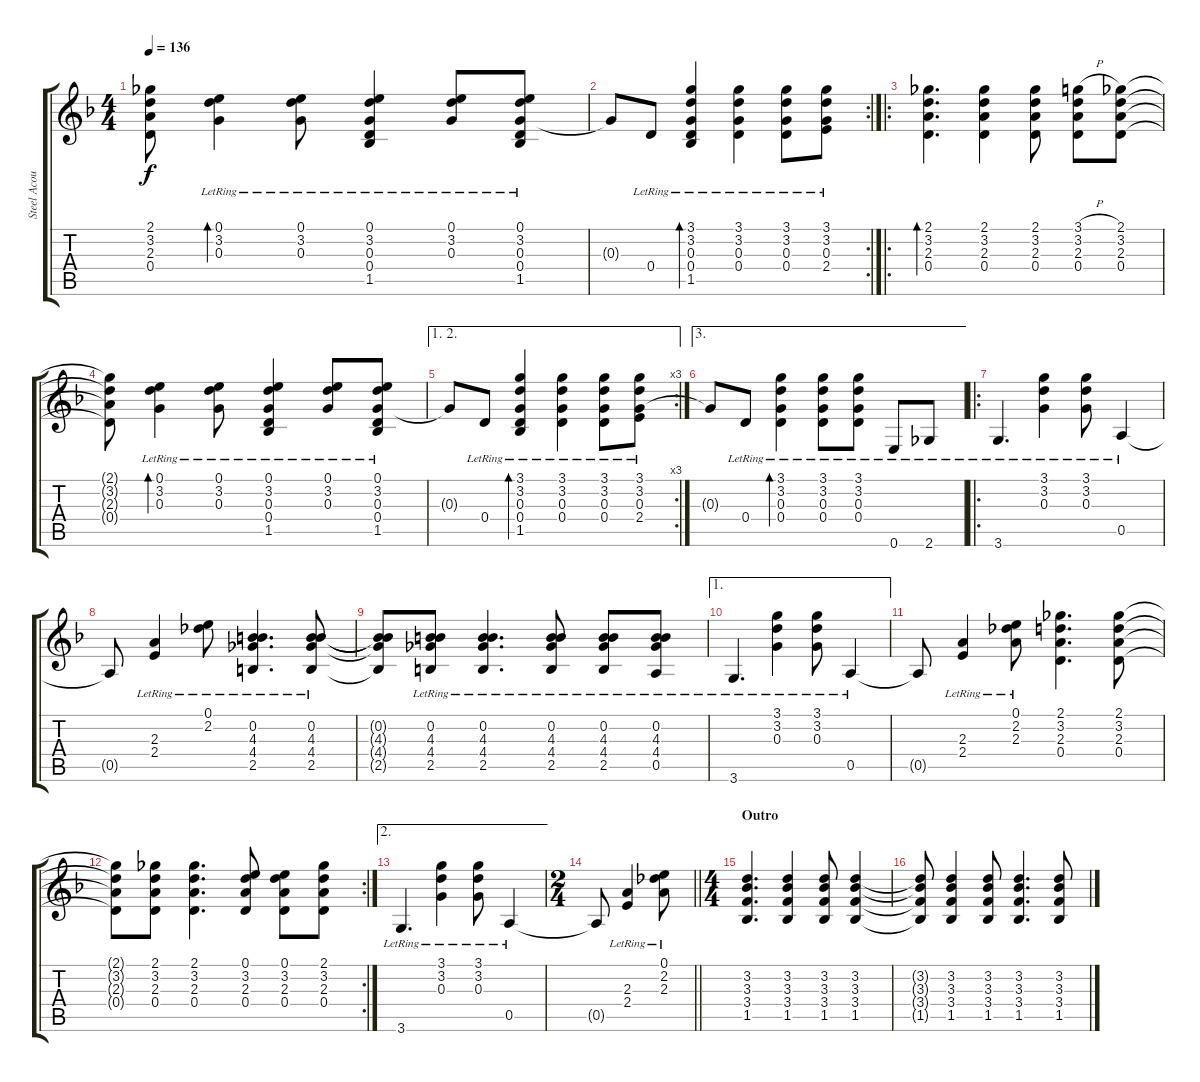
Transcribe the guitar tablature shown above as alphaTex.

\track ("Steel Acoustic II" "Steel Acou") {instrument acousticguitarsteel}
\staff {score tabs}
\tuning (E4 B3 G3 D3 A2 E2) {hide}
\ts (4 4)
\tempo 136
\clef g2
\ks f
(2.1{t} 3.2{t} 2.3{t} 0.4{t}).8{dy f} (0.1{lr} 3.2{lr} 0.3{lr}).4{bd 30} (0.1{lr} 3.2{lr} 0.3{lr}).8 (0.1{lr} 3.2{lr} 0.3{lr} 0.4{lr} 1.5{lr}).4 (0.1{lr} 3.2{lr} 0.3{lr}).8 (0.1{lr} 3.2{lr} 0.3{lr} 0.4{lr} 1.5{lr}).8 |
\rc 2
0.3{t}.8 0.4{lr}.8 (3.1{lr} 3.2{lr} 0.3{lr} 0.4{lr} 1.5{lr}).4{bd 30} (3.1{lr} 3.2{lr} 0.3{lr} 0.4{lr}).4 (3.1{lr} 3.2{lr} 0.3{lr} 0.4{lr}).8 (3.1{lr} 3.2{lr} 0.3{lr} 2.4{lr}).8 |
\ro
(2.1 3.2 2.3 0.4).4{d bd 30} (2.1 3.2 2.3 0.4).4 (2.1 3.2 2.3 0.4).8 (3.1{h} 3.2 2.3 0.4).8 (2.1 3.2 2.3 0.4).8 |
(2.1{t} 3.2{t} 2.3{t} 0.4{t}).8 (0.1{lr} 3.2{lr} 0.3{lr}).4{bd 30} (0.1{lr} 3.2{lr} 0.3{lr}).8 (0.1{lr} 3.2{lr} 0.3{lr} 0.4{lr} 1.5{lr}).4 (0.1{lr} 3.2{lr} 0.3{lr}).8 (0.1{lr} 3.2{lr} 0.3{lr} 0.4{lr} 1.5{lr}).8 |
\ae (1 2)
\rc 3
0.3{t}.8 0.4{lr}.8 (3.1{lr} 3.2{lr} 0.3{lr} 0.4{lr} 1.5{lr}).4{bd 30} (3.1{lr} 3.2{lr} 0.3{lr} 0.4{lr}).4 (3.1{lr} 3.2{lr} 0.3{lr} 0.4{lr}).8 (3.1{lr} 3.2{lr} 0.3{lr} 2.4{lr}).8 |
\ae 3
0.3{t}.8 0.4{lr}.8 (3.1{lr} 3.2{lr} 0.3{lr} 0.4{lr}).4{bd 30} (3.1{lr} 3.2{lr} 0.3{lr} 0.4{lr}).8 (3.1{lr} 3.2{lr} 0.3{lr} 0.4{lr}).8 0.6{lr}.8 2.6{lr}.8 |
\ro
3.6{lr}.4{d} (3.1{lr} 3.2{lr} 0.3{lr}).4 (3.1{lr} 3.2{lr} 0.3{lr}).8 0.5{lr}.4 |
0.5{t}.8 (2.3{lr} 2.4{lr}).4 (0.1{lr} 2.2{lr}).8 (0.2{lr} 4.3{lr} 4.4{lr} 2.5{lr}).4{d} (0.2{lr} 4.3{lr} 4.4{lr} 2.5{lr}).8 |
(0.2{t} 4.3{t} 4.4{t} 2.5{t}).8 (0.2{lr} 4.3{lr} 4.4{lr} 2.5{lr}).8 (0.2{lr} 4.3{lr} 4.4{lr} 2.5{lr}).4{d} (0.2{lr} 4.3{lr} 4.4{lr} 2.5{lr}).8 (0.2{lr} 4.3{lr} 4.4{lr} 2.5{lr}).8 (0.2{lr} 4.3{lr} 4.4{lr} 0.5{lr}).8 |
\ae 1
3.6{lr}.4{d} (3.1{lr} 3.2{lr} 0.3{lr}).4 (3.1{lr} 3.2{lr} 0.3{lr}).8 0.5{lr}.4 |
0.5{t}.8 (2.3{lr} 2.4{lr}).4 (0.1{lr} 2.2{lr} 2.3{lr}).8 (2.1 3.2 2.3 0.4).4{d} (2.1 3.2 2.3 0.4).8 |
\rc 2
(2.1{t} 3.2{t} 2.3{t} 0.4{t}).8 (2.1 3.2 2.3 0.4).8 (2.1 3.2 2.3 0.4).4{d} (0.1 3.2 2.3 0.4).8 (0.1 3.2 2.3 0.4).8 (2.1 3.2 2.3 0.4).8 |
\ae 2
3.6{lr}.4{d} (3.1{lr} 3.2{lr} 0.3{lr}).4 (3.1{lr} 3.2{lr} 0.3{lr}).8 0.5{lr}.4 |
\ts (2 4)
\barLineRight lightlight
0.5{t}.8 (2.3{lr} 2.4{lr}).4 (0.1{lr} 2.2{lr} 2.3{lr}).8 |
\ts (4 4)
\section ("" "Outro")
(3.2 3.3 3.4 1.5).4{d} (3.2 3.3 3.4 1.5).4 (3.2 3.3 3.4 1.5).8 (3.2 3.3 3.4 1.5).4 |
(3.2{t} 3.3{t} 3.4{t} 1.5{t}).8 (3.2 3.3 3.4 1.5).4 (3.2 3.3 3.4 1.5).8 (3.2 3.3 3.4 1.5).4{d} (3.2 3.3 3.4 1.5).8
